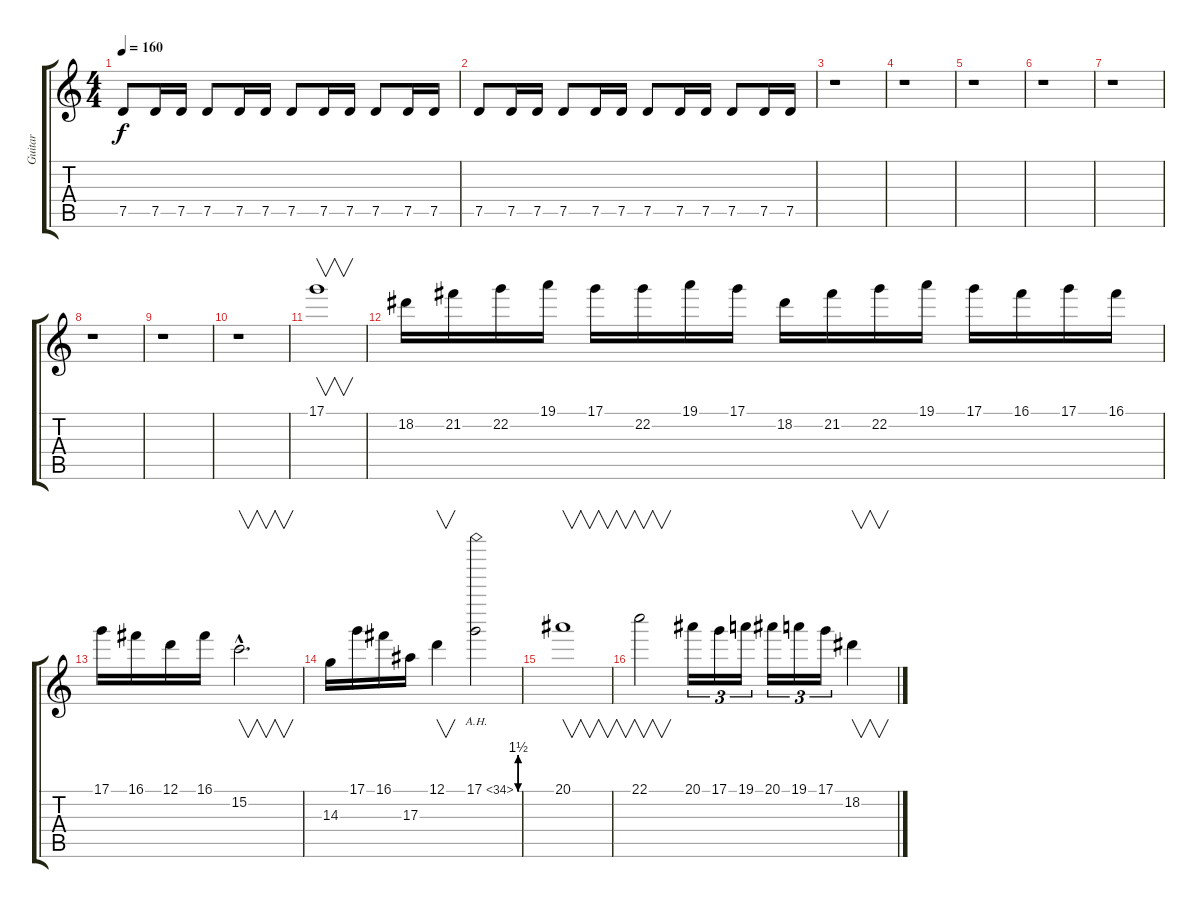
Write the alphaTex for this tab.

\track ("Guitar" "Guitar") {instrument distortionguitar}
\staff {score tabs}
\tuning (D4 A3 F3 C3 G2 D2) {hide}
\ts (4 4)
\tempo 160
\clef g2
\ks c
7.5.8{dy f volume 0} 7.5.16 7.5.16 7.5.8 7.5.16 7.5.16 7.5.8 7.5.16 7.5.16 7.5.8 7.5.16 7.5.16 |
7.5.8 7.5.16 7.5.16 7.5.8 7.5.16 7.5.16 7.5.8 7.5.16 7.5.16 7.5.8 7.5.16 7.5.16 |
r.1 |
r.1 |
r.1 |
r.1 |
r.1 |
r.1 |
r.1 |
r.1 |
17.1.1{v volume 13} |
18.2.16 21.2.16 22.2.16 19.1.16 17.1.16 22.2.16 19.1.16 17.1.16 18.2.16 21.2.16 22.2.16 19.1.16 17.1.16 16.1.16 17.1.16 16.1.16 |
17.1.16 16.1.16 12.1.16 16.1.16 15.2{hac}.2{v d} |
14.3.16 17.1.16 16.1.16 17.3.16 12.1.4{v} 17.1{be (custom 0 0 15 6 30 6 45 0 60 0) ah 17}.2 |
20.1.1{v} |
22.1.2{v} 20.1.16{tu (3 2)} 17.1.16{tu (3 2)} 19.1.16{tu (3 2)} 20.1.16{tu (3 2)} 19.1.16{tu (3 2)} 17.1.16{tu (3 2)} 18.2.4{v}
